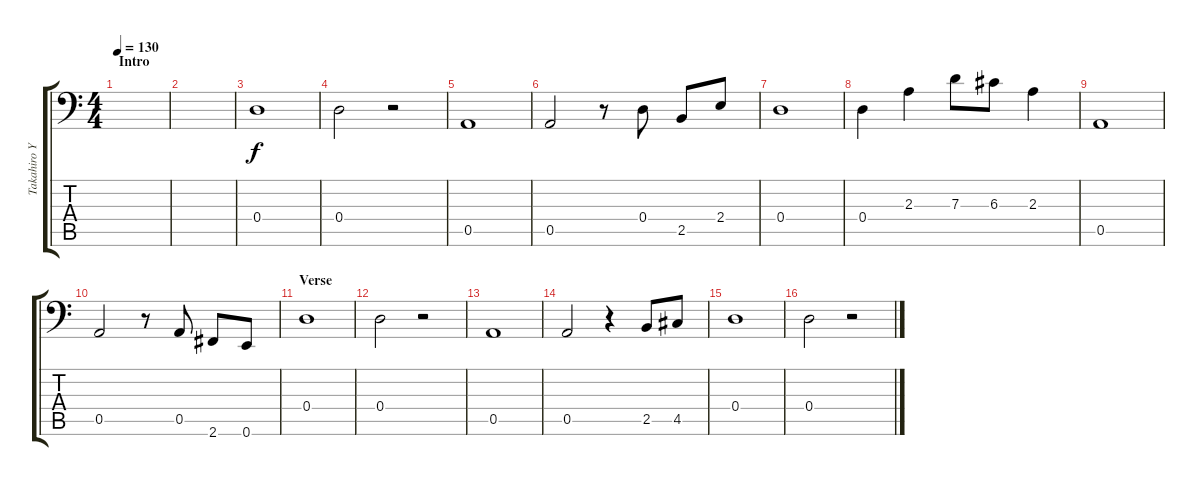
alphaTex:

\track ("Takahiro Yamada (Bass)" "Takahiro Y") {instrument electricbasspick}
\staff {score tabs}
\tuning (E3 B2 G2 D2 A1 E1) {hide}
\ts (4 4)
\section ("" "Intro")
\tempo 130
\clef f4
\ks c
|
|
0.4.1 |
0.4.2 r.2 |
0.5.1 |
0.5.2 r.8 0.4.8 2.5.8 2.4.8 |
0.4.1 |
0.4.4 2.3.4 7.3.8 6.3.8 2.3.4 |
0.5.1 |
0.5.2 r.8 0.5.8 2.6.8 0.6.8 |
\section ("" "Verse")
0.4.1 |
0.4.2 r.2 |
0.5.1 |
0.5.2 r.4 2.5.8 4.5.8 |
0.4.1 |
0.4.2 r.2
